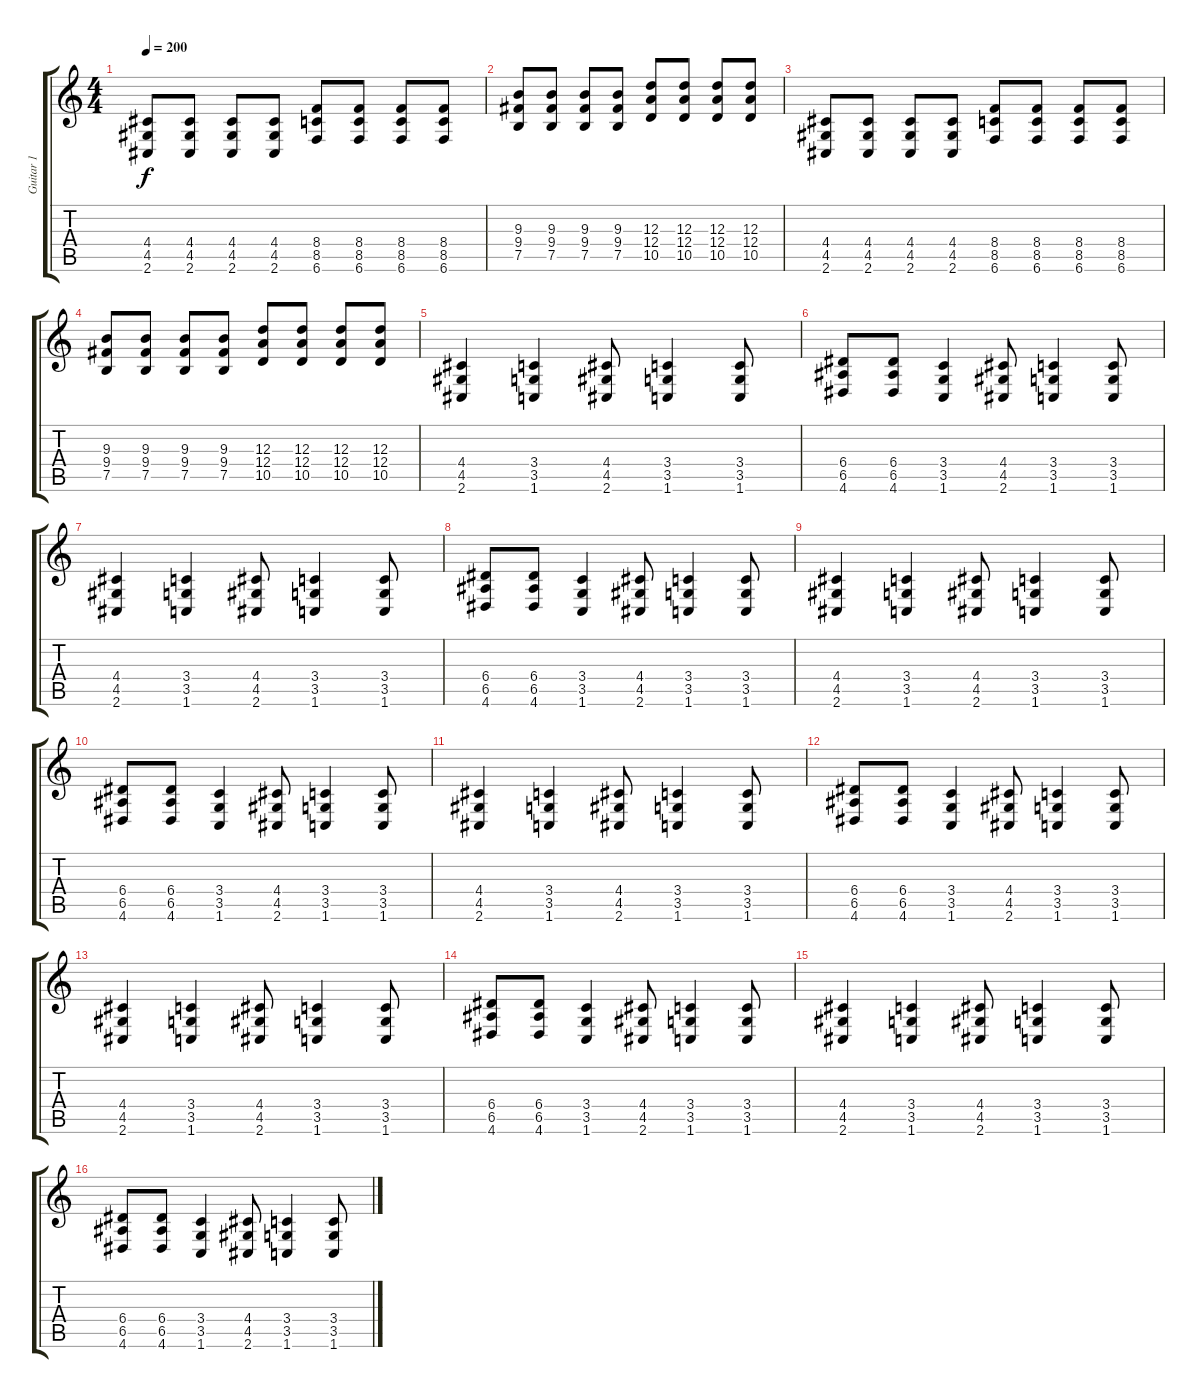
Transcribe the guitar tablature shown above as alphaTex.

\track ("Guitar 1" "Guitar 1") {instrument overdrivenguitar}
\staff {score tabs}
\tuning (B3 Gb3 D3 A2 E2 B1) {hide}
\ts (4 4)
\tempo 200
\clef g2
\ks c
(4.4 4.5 2.6).8{dy f} (4.4 4.5 2.6).8 (4.4 4.5 2.6).8 (4.4 4.5 2.6).8 (8.4 8.5 6.6).8 (8.4 8.5 6.6).8 (8.4 8.5 6.6).8 (8.4 8.5 6.6).8 |
(9.3 9.4 7.5).8 (9.3 9.4 7.5).8 (9.3 9.4 7.5).8 (9.3 9.4 7.5).8 (12.3 12.4 10.5).8 (12.3 12.4 10.5).8 (12.3 12.4 10.5).8 (12.3 12.4 10.5).8 |
(4.4 4.5 2.6).8 (4.4 4.5 2.6).8 (4.4 4.5 2.6).8 (4.4 4.5 2.6).8 (8.4 8.5 6.6).8 (8.4 8.5 6.6).8 (8.4 8.5 6.6).8 (8.4 8.5 6.6).8 |
(9.3 9.4 7.5).8 (9.3 9.4 7.5).8 (9.3 9.4 7.5).8 (9.3 9.4 7.5).8 (12.3 12.4 10.5).8 (12.3 12.4 10.5).8 (12.3 12.4 10.5).8 (12.3 12.4 10.5).8 |
(4.4 4.5 2.6).4 (3.4 3.5 1.6).4 (4.4 4.5 2.6).8 (3.4 3.5 1.6).4 (3.4 3.5 1.6).8 |
(6.4 6.5 4.6).8 (6.4 6.5 4.6).8 (3.4 3.5 1.6).4 (4.4 4.5 2.6).8 (3.4 3.5 1.6).4 (3.4 3.5 1.6).8 |
(4.4 4.5 2.6).4 (3.4 3.5 1.6).4 (4.4 4.5 2.6).8 (3.4 3.5 1.6).4 (3.4 3.5 1.6).8 |
(6.4 6.5 4.6).8 (6.4 6.5 4.6).8 (3.4 3.5 1.6).4 (4.4 4.5 2.6).8 (3.4 3.5 1.6).4 (3.4 3.5 1.6).8 |
(4.4 4.5 2.6).4 (3.4 3.5 1.6).4 (4.4 4.5 2.6).8 (3.4 3.5 1.6).4 (3.4 3.5 1.6).8 |
(6.4 6.5 4.6).8 (6.4 6.5 4.6).8 (3.4 3.5 1.6).4 (4.4 4.5 2.6).8 (3.4 3.5 1.6).4 (3.4 3.5 1.6).8 |
(4.4 4.5 2.6).4 (3.4 3.5 1.6).4 (4.4 4.5 2.6).8 (3.4 3.5 1.6).4 (3.4 3.5 1.6).8 |
(6.4 6.5 4.6).8 (6.4 6.5 4.6).8 (3.4 3.5 1.6).4 (4.4 4.5 2.6).8 (3.4 3.5 1.6).4 (3.4 3.5 1.6).8 |
(4.4 4.5 2.6).4 (3.4 3.5 1.6).4 (4.4 4.5 2.6).8 (3.4 3.5 1.6).4 (3.4 3.5 1.6).8 |
(6.4 6.5 4.6).8 (6.4 6.5 4.6).8 (3.4 3.5 1.6).4 (4.4 4.5 2.6).8 (3.4 3.5 1.6).4 (3.4 3.5 1.6).8 |
(4.4 4.5 2.6).4 (3.4 3.5 1.6).4 (4.4 4.5 2.6).8 (3.4 3.5 1.6).4 (3.4 3.5 1.6).8 |
(6.4 6.5 4.6).8 (6.4 6.5 4.6).8 (3.4 3.5 1.6).4 (4.4 4.5 2.6).8 (3.4 3.5 1.6).4 (3.4 3.5 1.6).8
